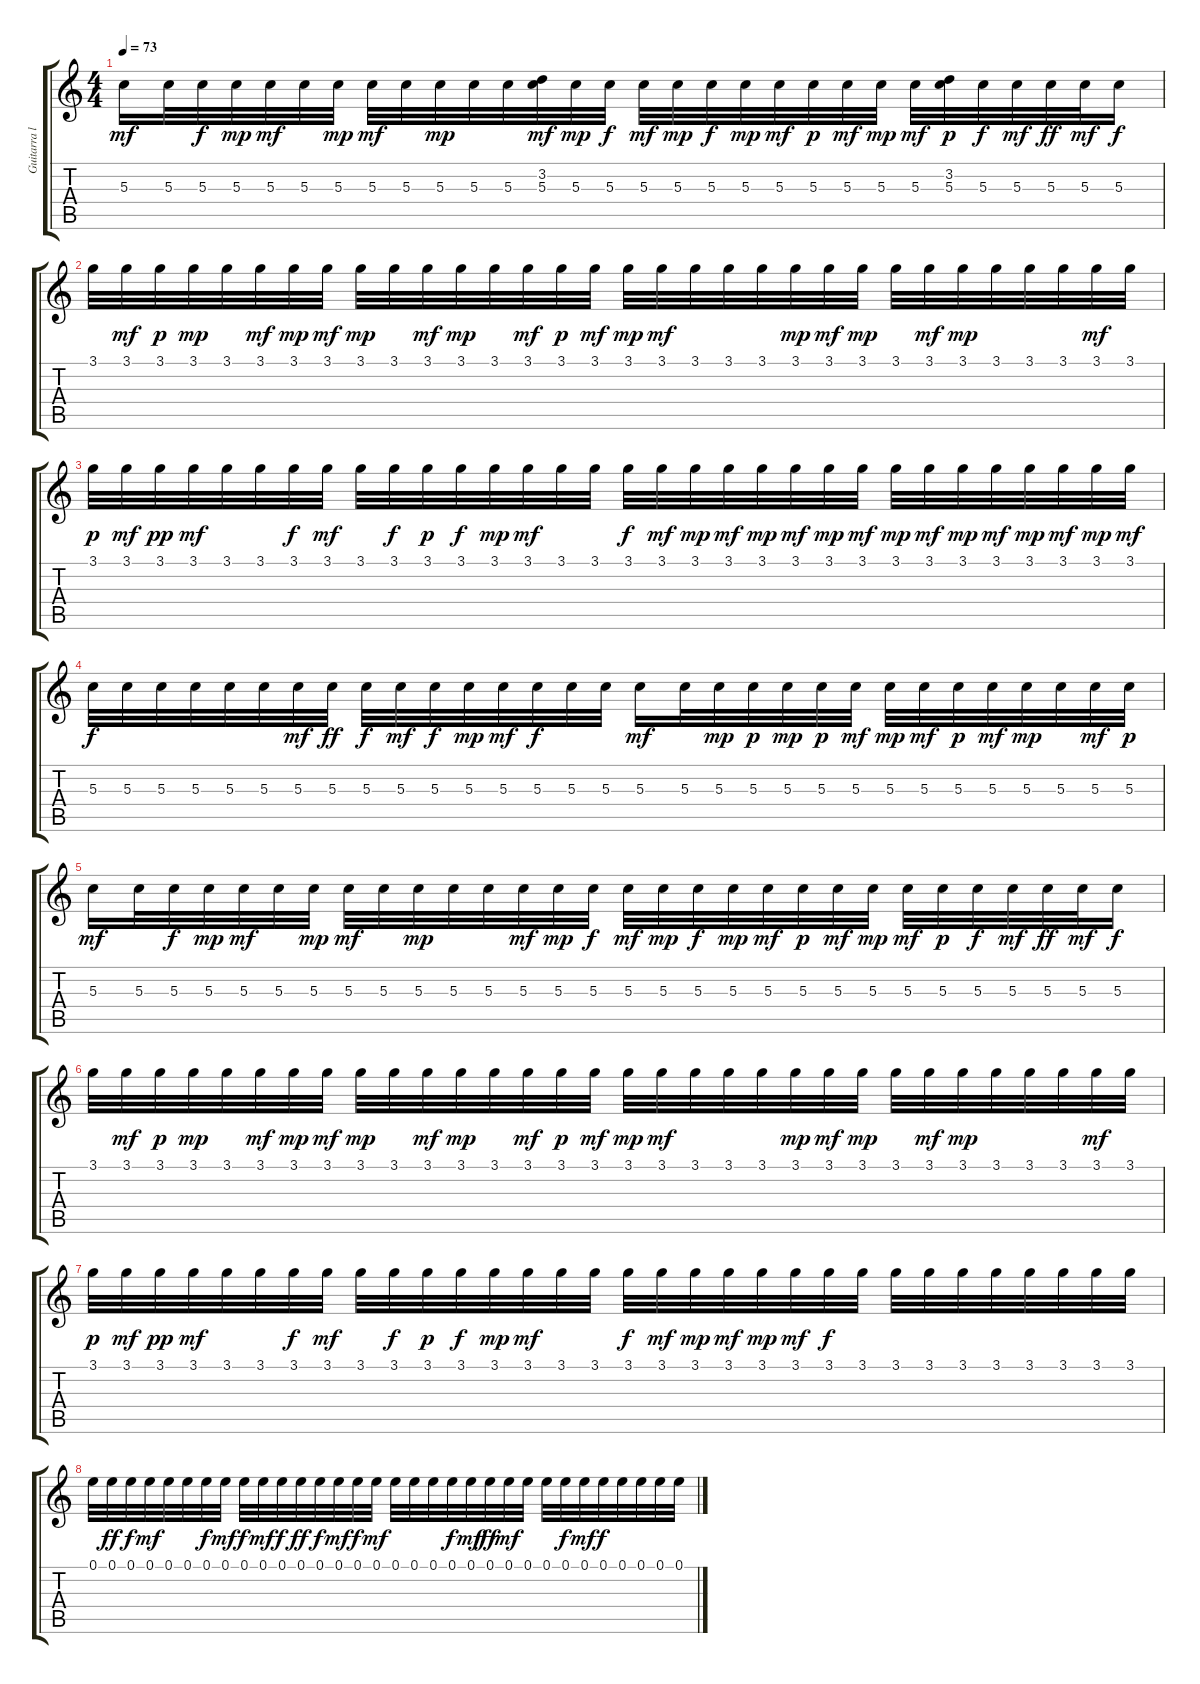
\track ("Guitarra ll" "Guitarra l") {instrument acousticguitarnylon}
\staff {score tabs}
\tuning (E4 B3 G3 D3 A2 E2) {hide}
\ts (4 4)
\tempo 73
\clef g2
\ks c
5.3.16{dy mf} 5.3.32 5.3.32{dy f} 5.3.32{dy mp} 5.3.32{dy mf} 5.3.32 5.3.32{dy mp} 5.3.32{dy mf} 5.3.32 5.3.32{dy mp} 5.3.32 5.3.32 (3.2 5.3).32{dy mf} 5.3.32{dy mp} 5.3.32{dy f} 5.3.32{dy mf} 5.3.32{dy mp} 5.3.32{dy f} 5.3.32{dy mp} 5.3.32{dy mf} 5.3.32{dy p} 5.3.32{dy mf} 5.3.32{dy mp} 5.3.32{dy mf} (3.2 5.3).32{dy p} 5.3.32{dy f} 5.3.32{dy mf} 5.3.32{dy ff} 5.3.32{dy mf} 5.3.16{dy f} |
3.1.32 3.1.32{dy mf} 3.1.32{dy p} 3.1.32{dy mp} 3.1.32 3.1.32{dy mf} 3.1.32{dy mp} 3.1.32{dy mf} 3.1.32{dy mp} 3.1.32 3.1.32{dy mf} 3.1.32{dy mp} 3.1.32 3.1.32{dy mf} 3.1.32{dy p} 3.1.32{dy mf} 3.1.32{dy mp} 3.1.32{dy mf} 3.1.32 3.1.32 3.1.32 3.1.32{dy mp} 3.1.32{dy mf} 3.1.32{dy mp} 3.1.32 3.1.32{dy mf} 3.1.32{dy mp} 3.1.32 3.1.32 3.1.32 3.1.32{dy mf} 3.1.32 |
3.1.32{dy p} 3.1.32{dy mf} 3.1.32{dy pp} 3.1.32{dy mf} 3.1.32 3.1.32 3.1.32{dy f} 3.1.32{dy mf} 3.1.32 3.1.32{dy f} 3.1.32{dy p} 3.1.32{dy f} 3.1.32{dy mp} 3.1.32{dy mf} 3.1.32 3.1.32 3.1.32{dy f} 3.1.32{dy mf} 3.1.32{dy mp} 3.1.32{dy mf} 3.1.32{dy mp} 3.1.32{dy mf} 3.1.32{dy mp} 3.1.32{dy mf} 3.1.32{dy mp} 3.1.32{dy mf} 3.1.32{dy mp} 3.1.32{dy mf} 3.1.32{dy mp} 3.1.32{dy mf} 3.1.32{dy mp} 3.1.32{dy mf} |
5.3.32{dy f} 5.3.32 5.3.32 5.3.32 5.3.32 5.3.32 5.3.32{dy mf} 5.3.32{dy ff} 5.3.32{dy f} 5.3.32{dy mf} 5.3.32{dy f} 5.3.32{dy mp} 5.3.32{dy mf} 5.3.32{dy f} 5.3.32 5.3.32 5.3.16{dy mf} 5.3.32 5.3.32{dy mp} 5.3.32{dy p} 5.3.32{dy mp} 5.3.32{dy p} 5.3.32{dy mf} 5.3.32{dy mp} 5.3.32{dy mf} 5.3.32{dy p} 5.3.32{dy mf} 5.3.32{dy mp} 5.3.32 5.3.32{dy mf} 5.3.32{dy p} |
5.3.16{dy mf} 5.3.32 5.3.32{dy f} 5.3.32{dy mp} 5.3.32{dy mf} 5.3.32 5.3.32{dy mp} 5.3.32{dy mf} 5.3.32 5.3.32{dy mp} 5.3.32 5.3.32 5.3.32{dy mf} 5.3.32{dy mp} 5.3.32{dy f} 5.3.32{dy mf} 5.3.32{dy mp} 5.3.32{dy f} 5.3.32{dy mp} 5.3.32{dy mf} 5.3.32{dy p} 5.3.32{dy mf} 5.3.32{dy mp} 5.3.32{dy mf} 5.3.32{dy p} 5.3.32{dy f} 5.3.32{dy mf} 5.3.32{dy ff} 5.3.32{dy mf} 5.3.16{dy f} |
3.1.32 3.1.32{dy mf} 3.1.32{dy p} 3.1.32{dy mp} 3.1.32 3.1.32{dy mf} 3.1.32{dy mp} 3.1.32{dy mf} 3.1.32{dy mp} 3.1.32 3.1.32{dy mf} 3.1.32{dy mp} 3.1.32 3.1.32{dy mf} 3.1.32{dy p} 3.1.32{dy mf} 3.1.32{dy mp} 3.1.32{dy mf} 3.1.32 3.1.32 3.1.32 3.1.32{dy mp} 3.1.32{dy mf} 3.1.32{dy mp} 3.1.32 3.1.32{dy mf} 3.1.32{dy mp} 3.1.32 3.1.32 3.1.32 3.1.32{dy mf} 3.1.32 |
3.1.32{dy p} 3.1.32{dy mf} 3.1.32{dy pp} 3.1.32{dy mf} 3.1.32 3.1.32 3.1.32{dy f} 3.1.32{dy mf} 3.1.32 3.1.32{dy f} 3.1.32{dy p} 3.1.32{dy f} 3.1.32{dy mp} 3.1.32{dy mf} 3.1.32 3.1.32 3.1.32{dy f} 3.1.32{dy mf} 3.1.32{dy mp} 3.1.32{dy mf} 3.1.32{dy mp} 3.1.32{dy mf} 3.1.32{dy f} 3.1.32 3.1.32 3.1.32 3.1.32 3.1.32 3.1.32 3.1.32 3.1.32 3.1.32 |
0.1.32 0.1.32{dy ff} 0.1.32{dy f} 0.1.32{dy mf} 0.1.32 0.1.32 0.1.32{dy f} 0.1.32{dy mf} 0.1.32{dy f} 0.1.32{dy mf} 0.1.32{dy f} 0.1.32{dy ff} 0.1.32{dy f} 0.1.32{dy mf} 0.1.32{dy f} 0.1.32{dy mf} 0.1.32 0.1.32 0.1.32 0.1.32{dy f} 0.1.32{dy mf} 0.1.32{dy ff} 0.1.32{dy mf} 0.1.32 0.1.32 0.1.32{dy f} 0.1.32{dy mf} 0.1.32{dy f} 0.1.32 0.1.32 0.1.32 0.1.32
